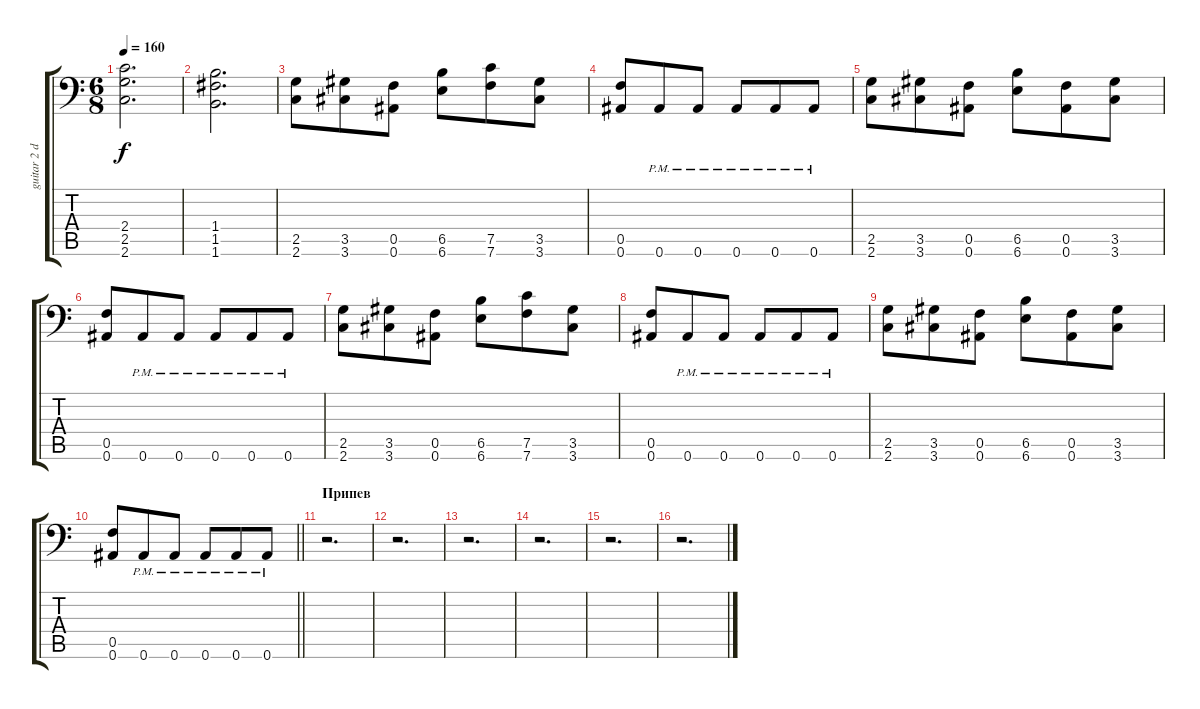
\track ("guitar 2 double" "guitar 2 d") {instrument distortionguitar}
\staff {score tabs}
\tuning (C4 G3 Eb3 Bb2 F2 Bb1) {hide}
\ts (6 8)
\tempo 160
\clef f4
\ks c
(2.4 2.5 2.6).2{d dy f} |
(1.4 1.5 1.6).2{d} |
(2.5 2.6).8 (3.5 3.6).8 (0.5 0.6).8 (6.5 6.6).8 (7.5 7.6).8 (3.5 3.6).8 |
(0.5 0.6).8 0.6{pm}.8 0.6{pm}.8 0.6{pm}.8 0.6{pm}.8 0.6{pm}.8 |
(2.5 2.6).8 (3.5 3.6).8 (0.5 0.6).8 (6.5 6.6).8 (0.5 0.6).8 (3.5 3.6).8 |
(0.5 0.6).8 0.6{pm}.8 0.6{pm}.8 0.6{pm}.8 0.6{pm}.8 0.6{pm}.8 |
(2.5 2.6).8 (3.5 3.6).8 (0.5 0.6).8 (6.5 6.6).8 (7.5 7.6).8 (3.5 3.6).8 |
(0.5 0.6).8 0.6{pm}.8 0.6{pm}.8 0.6{pm}.8 0.6{pm}.8 0.6{pm}.8 |
(2.5 2.6).8 (3.5 3.6).8 (0.5 0.6).8 (6.5 6.6).8 (0.5 0.6).8 (3.5 3.6).8 |
\barLineRight lightlight
(0.5 0.6).8 0.6{pm}.8 0.6{pm}.8 0.6{pm}.8 0.6{pm}.8 0.6{pm}.8 |
\section ("" "Припев")
r.2{d} |
r.2{d} |
r.2{d} |
r.2{d} |
r.2{d} |
r.2{d}
